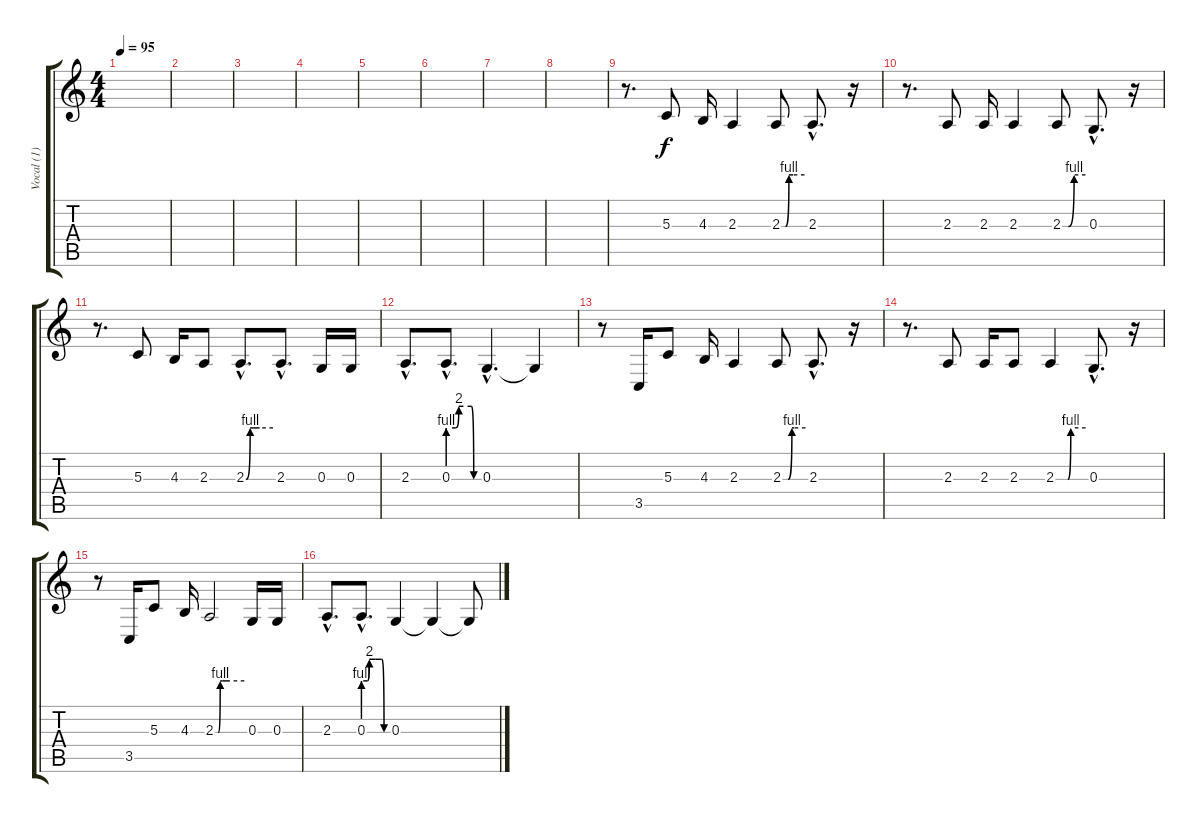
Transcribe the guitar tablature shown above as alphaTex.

\track ("Vocal (1)" "Vocal (1)") {instrument viola}
\staff {score tabs}
\tuning (E4 B3 G3 D3 A2 E2) {hide}
\ts (4 4)
\tempo 95
\clef g2
\ks c
|
|
|
|
|
|
|
|
r.8{d} 5.3.8 4.3.16 2.3.4 2.3{be (custom 0 0 10 0 19 4 30 4 60 4)}.8 2.3{hac}.8{d} r.16 |
r.8{d} 2.3.8 2.3.16 2.3.4 2.3{be (custom 0 0 15 0 30 4 60 4)}.8 0.3{hac}.8{d} r.16 |
r.8{d} 5.3.8 4.3.16 2.3.8 2.3{be (custom 0 0 9 4 16 4 30 4 60 4) hac}.8{d} 2.3{hac}.8{d} 0.3.16 0.3.16 |
2.3{hac}.8{d} 0.3{be (custom 0 4 15 4 21 8 30 8 45 8 50 0 56 0 60 0) hac}.8{d} 0.3{hac}.4{d} 0.3{t}.4{volume 0} |
r.8 3.5.16{volume 16} 5.3.8 4.3.16 2.3.4 2.3{be (custom 0 0 14 0 24 4 30 4 60 4)}.8 2.3{hac}.8{d} r.16 |
r.8{d} 2.3.8 2.3.16 2.3.8 2.3{be (custom 0 0 15 0 24 0 30 4 60 4)}.4 0.3{hac}.8{d} r.16 |
r.8 3.5.16 5.3.8 4.3.16 2.3{be (custom 0 0 6 0 10 4 15 4 20 4 30 4 60 4)}.2 0.3.16 0.3.16 |
2.3{hac}.8{d} 0.3{be (custom 0 4 10 4 15 8 19 8 24 8 30 8 39 8 45 8 51 0 60 0) hac}.8{d} 0.3.4{volume 0} 0.3{t}.4 0.3{t}.8
